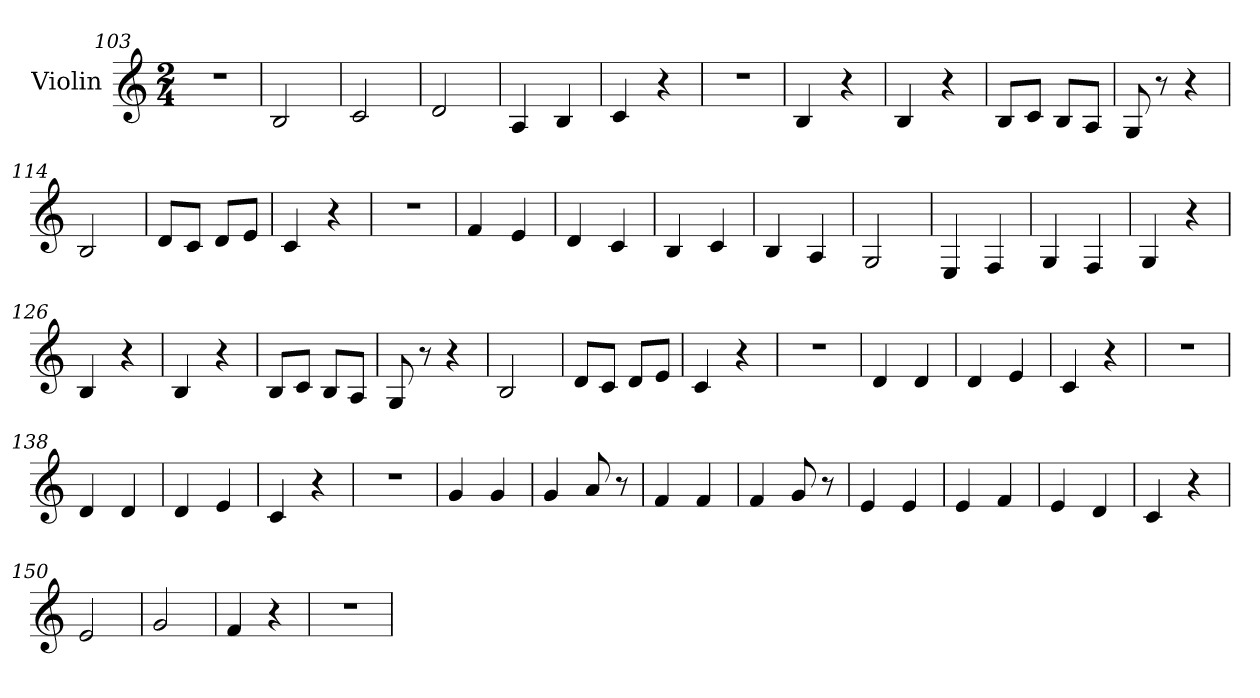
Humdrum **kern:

**kern
*part1
*staff1
*I"Violin
*clefG2
*k[]
*M2/4
=103
2r
=104
2B/
=105
2c/
=106
2d/
=107
4A/
4B/
=108
4c/
4r
=109
2r
!!LO:LB:g=z
=110
4B/
4r
=111
4B/
4r
=112
8B/L
8c/J
8B/L
8A/J
=113
8G/
8r
4r
=114
2B/
=115
8d/L
8c/J
8d/L
8e/J
=116
4c/
4r
=117
2r
=118
4f/
4e/
=119
4d/
4c/
!!LO:LB:g=z
=120
4B/
4c/
=121
4B/
4A/
=122
2G/
=123
4E/
4F/
=124
4G/
4F/
=125
4G/
4r
=126
4B/
4r
=127
4B/
4r
=128
8B/L
8c/J
8B/L
8A/J
=129
8G/
8r
4r
!!LO:LB:g=z
=130
2B/
=131
8d/L
8c/J
8d/L
8e/J
=132
4c/
4r
=133
2r
=134
4d/
4d/
=135
4d/
4e/
=136
4c/
4r
=137
2r
=138
4d/
4d/
=139
4d/
4e/
=140
4c/
4r
!!LO:LB:g=z
=141
2r
=142
4g/
4g/
=143
4g/
8a/
8r
=144
4f/
4f/
=145
4f/
8g/
8r
=146
4e/
4e/
=147
4e/
4f/
=148
4e/
4d/
=149
4c/
4r
=150
2e/
=151
2g/
!!LO:LB:g=z
=152
4f/
4r
=153
2r
=
*-
